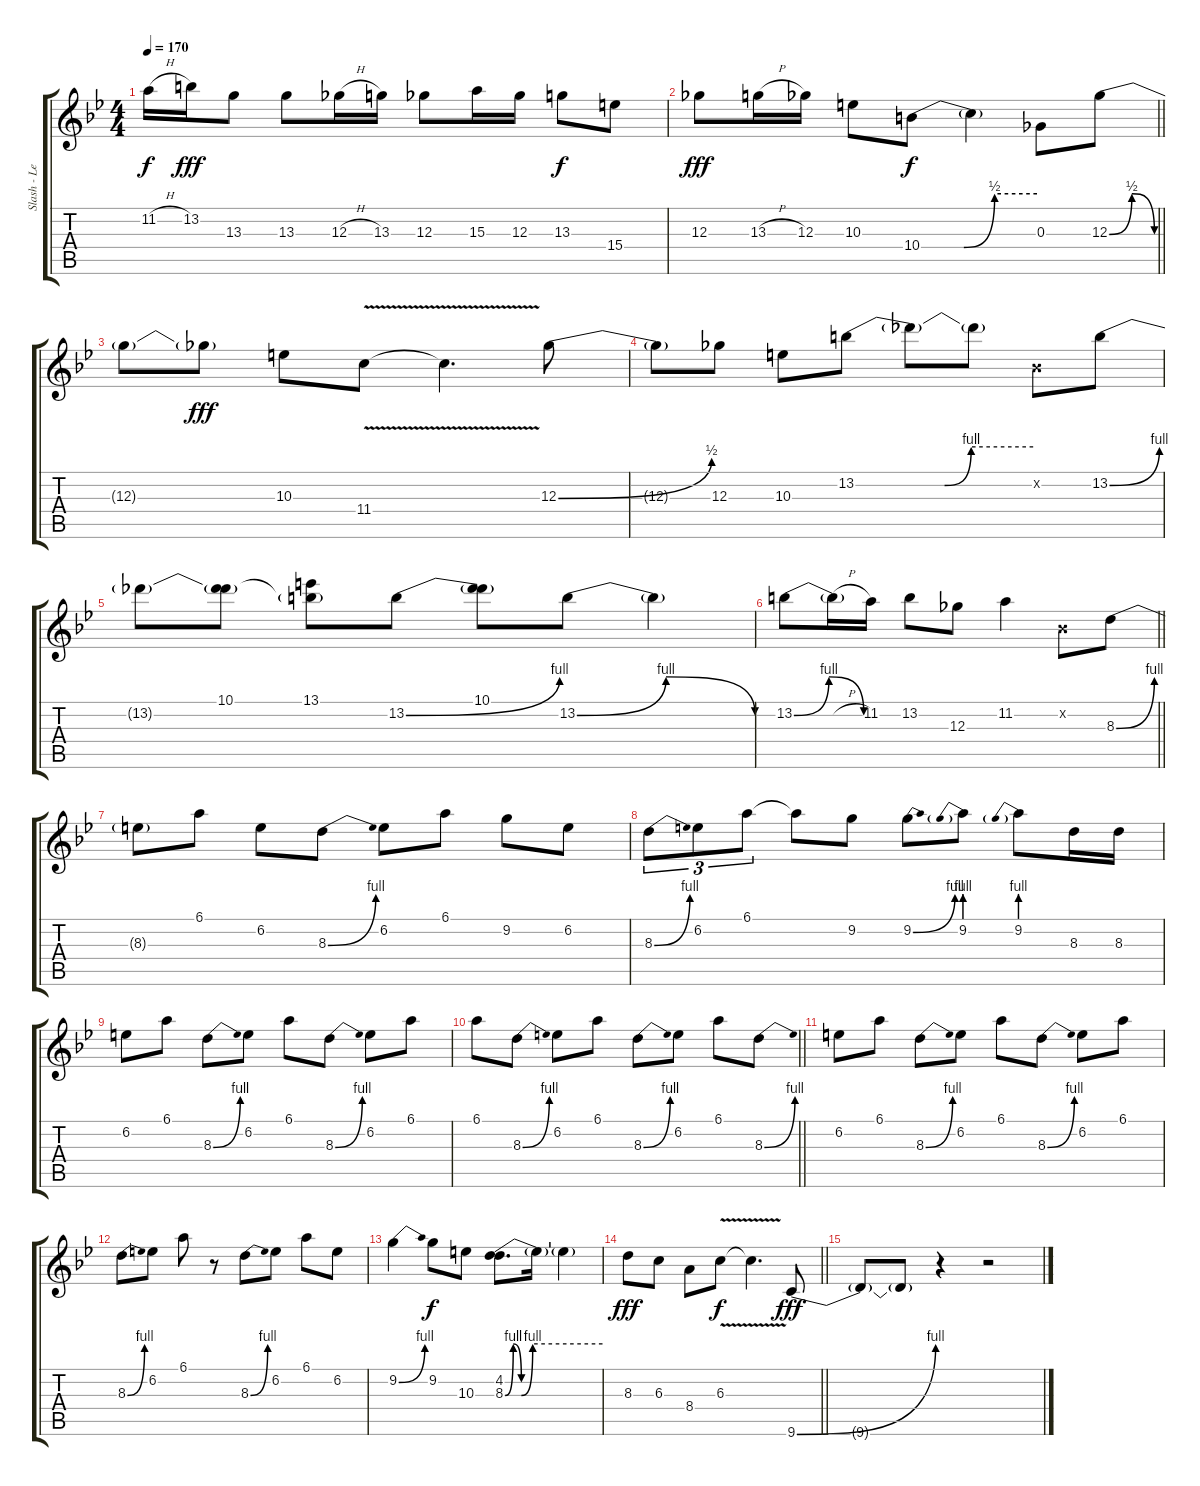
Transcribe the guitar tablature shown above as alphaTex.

\track ("Slash - Lead Guitar" "Slash - Le") {instrument distortionguitar}
\staff {score tabs}
\tuning (Eb4 Bb3 Gb3 Db3 Ab2 Eb2) {hide}
\ts (4 4)
\tempo 170
\clef g2
\ks bb
11.2{h t}.16{dy f} 13.2.16{dy fff} 13.3.8 13.3.8 12.3{h}.16 13.3.16 12.3.8 15.3.16 12.3.16 13.3.8{dy f} 15.4.8 |
\barLineRight lightlight
12.3.8{dy fff} 13.3{h}.16 12.3.16 10.3.8 10.4{be (custom 0 0 22 0 38 2 60 2)}.8{dy f} 10.4{t}.4 0.3.8 12.3{be (bendrelease 0 0 31 2 31 2 60 0)}.8 |
12.3{t}.8 12.3{t}.8{dy fff} 10.3.8 11.4{v}.8 11.4{t}.4{d} 12.3{be (bend 0 0 60 2)}.8 |
12.3{t}.8 12.3.8 10.3.8 13.2{be (custom 0 0 30 0 39 4 60 4)}.8 13.2{t}.8 13.2{t}.8 0.2{x}.8 13.2{be (bend 0 0 60 4)}.8 |
13.2{t}.8 (10.1 13.2{t}).8 (13.1 13.2{t}).8 13.2{be (bend 0 0 60 4)}.8 (10.1 13.2{t}).8 13.2{be (bendrelease 0 0 31 4 31 4 60 0)}.8 13.2{t}.4 |
\barLineRight lightlight
13.2{be (bendrelease 0 0 30 4 30 4 60 0)}.8 13.2{h t}.16 11.2.16 13.2.8 12.3.8 11.2.4 0.2{x}.8 8.3{be (bend 0 0 60 4)}.8 |
8.3{t}.8 6.1.8 6.2.8 8.3{be (bend 0 0 60 4)}.8 6.2.8 6.1.8 9.2.8 6.2.8 |
8.3{be (bend 0 0 60 4)}.8{tu (3 2)} 6.2.8{tu (3 2)} 6.1.8{tu (3 2)} 6.1{t}.8 9.2.8 9.2{be (bend 0 0 60 4)}.8 9.2{be (prebend 0 4 60 4)}.8 9.2{be (prebend 0 4 60 4)}.8 8.3.16 8.3.16 |
6.2.8 6.1.8 8.3{be (bend 0 0 60 4)}.8 6.2.8 6.1.8 8.3{be (bend 0 0 60 4)}.8 6.2.8 6.1.8 |
\barLineRight lightlight
6.1.8 8.3{be (bend 0 0 60 4)}.8 6.2.8 6.1.8 8.3{be (bend 0 0 60 4)}.8 6.2.8 6.1.8 8.3{be (bend 0 0 60 4)}.8 |
6.2.8 6.1.8 8.3{be (bend 0 0 60 4)}.8 6.2.8 6.1.8 8.3{be (bend 0 0 60 4)}.8 6.2.8 6.1.8 |
8.3{be (bend 0 0 60 4)}.8 6.2.8 6.1.8 r.8 8.3{be (bend 0 0 60 4)}.8 6.2.8 6.1.8 6.2.8 |
9.2{be (bend 0 0 60 4)}.4 9.2.8{dy f} 10.3.8 (4.2 8.3{be (custom 0 0 5 4 10 0 17 4 60 4)}).8{d} 8.3{t}.16 8.3{t}.4 |
\barLineRight lightlight
8.3.8{dy fff} 6.3.8 8.4.8 6.3{v}.8{dy f} 6.3{t}.4{d} 9.6{be (bend 0 0 60 4)}.8{dy fff} |
9.6{t}.8 9.6{t}.8 r.4 r.2
